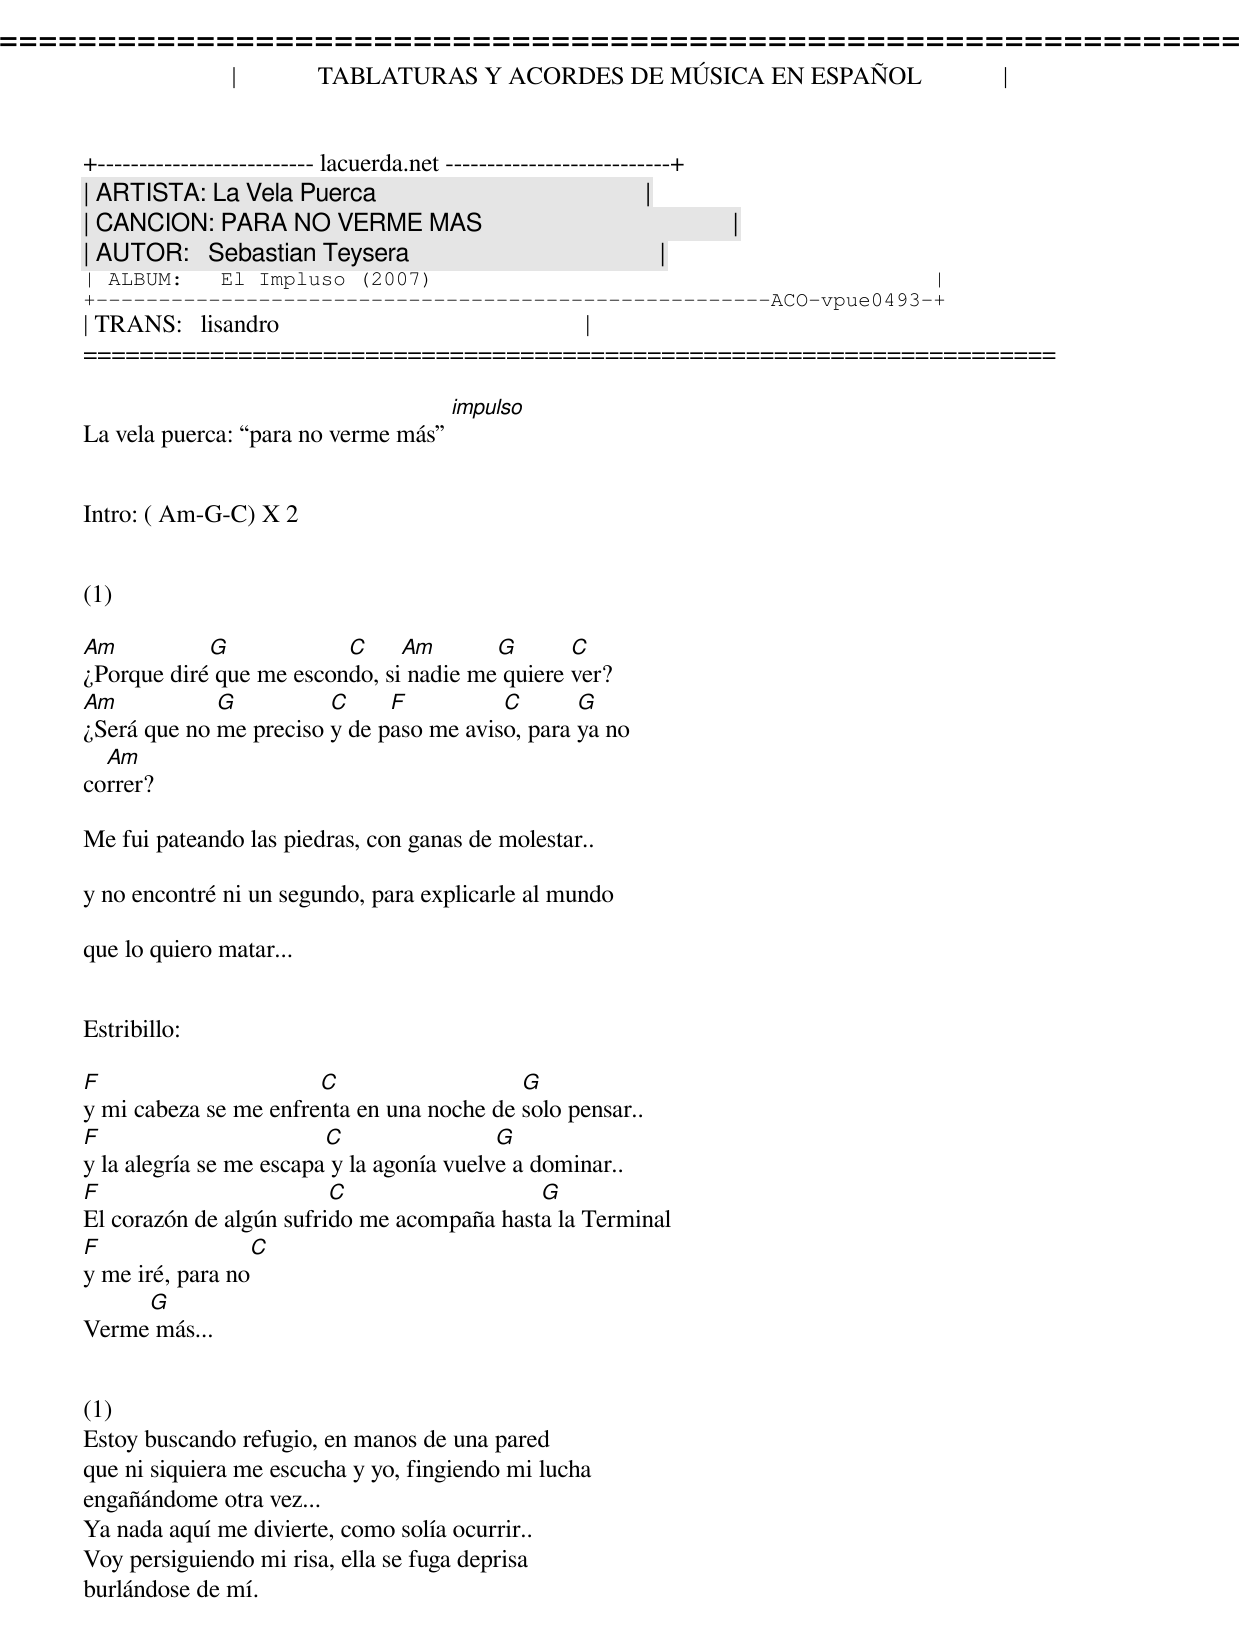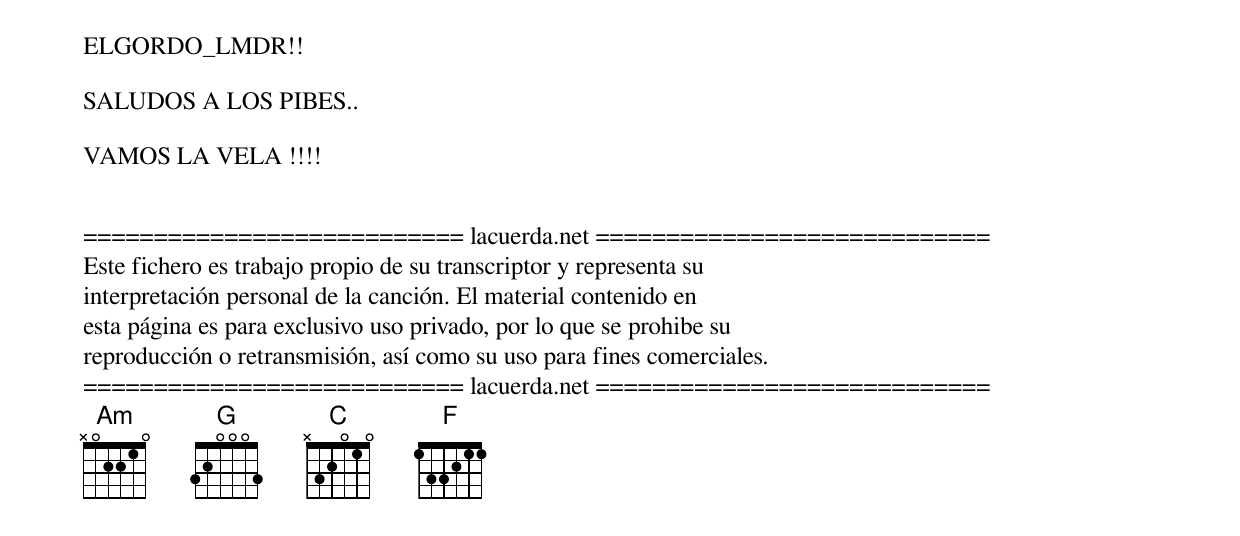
=====================================================================
|             TABLATURAS Y ACORDES DE MÚSICA EN ESPAÑOL             |
+-------------------------- lacuerda.net ---------------------------+
| ARTISTA: La Vela Puerca                                           |
| CANCION: PARA NO VERME MAS                                        |
| AUTOR:   Sebastian Teysera                                        |
| ALBUM:   El Impluso (2007)                                        |
+------------------------------------------------------ACO-vpue0493-+
| TRANS:   lisandro                                                 |
=====================================================================

La vela puerca: para no verme más [impulso]


Intro: ( Am-G-C) X 2


(1)

Am          G            C     Am       G       C
¿Porque diré que me escondo, si nadie me quiere ver?
Am           G          C     F          C       G
¿Será que no me preciso y de paso me aviso, para ya no
  Am
correr?

Me fui pateando las piedras, con ganas de molestar..

y no encontré ni un segundo, para explicarle al mundo

que lo quiero matar...


Estribillo:

F                      C                   G
y mi cabeza se me enfrenta en una noche de solo pensar..
F                        C                 G
y la alegría se me escapa y la agonía vuelve a dominar..
F                        C                  G
El corazón de algún sufrido me acompaña hasta la Terminal
F                 C
y me iré, para no
     G
Verme más...


(1)
Estoy buscando refugio, en manos de una pared
que ni siquiera me escucha y yo, fingiendo mi lucha
engañándome otra vez...
Ya nada aquí me divierte, como solía ocurrir..
Voy persiguiendo mi risa, ella se fuga deprisa
burlándose de mí.



ELGORDO_LMDR!!

SALUDOS A LOS PIBES..

VAMOS LA VELA !!!!


=========================== lacuerda.net ============================
Este fichero es trabajo propio de su transcriptor y representa su
interpretación personal de la canción. El material contenido en
esta página es para exclusivo uso privado, por lo que se prohibe su
reproducción o retransmisión, así como su uso para fines comerciales.
=========================== lacuerda.net ============================
